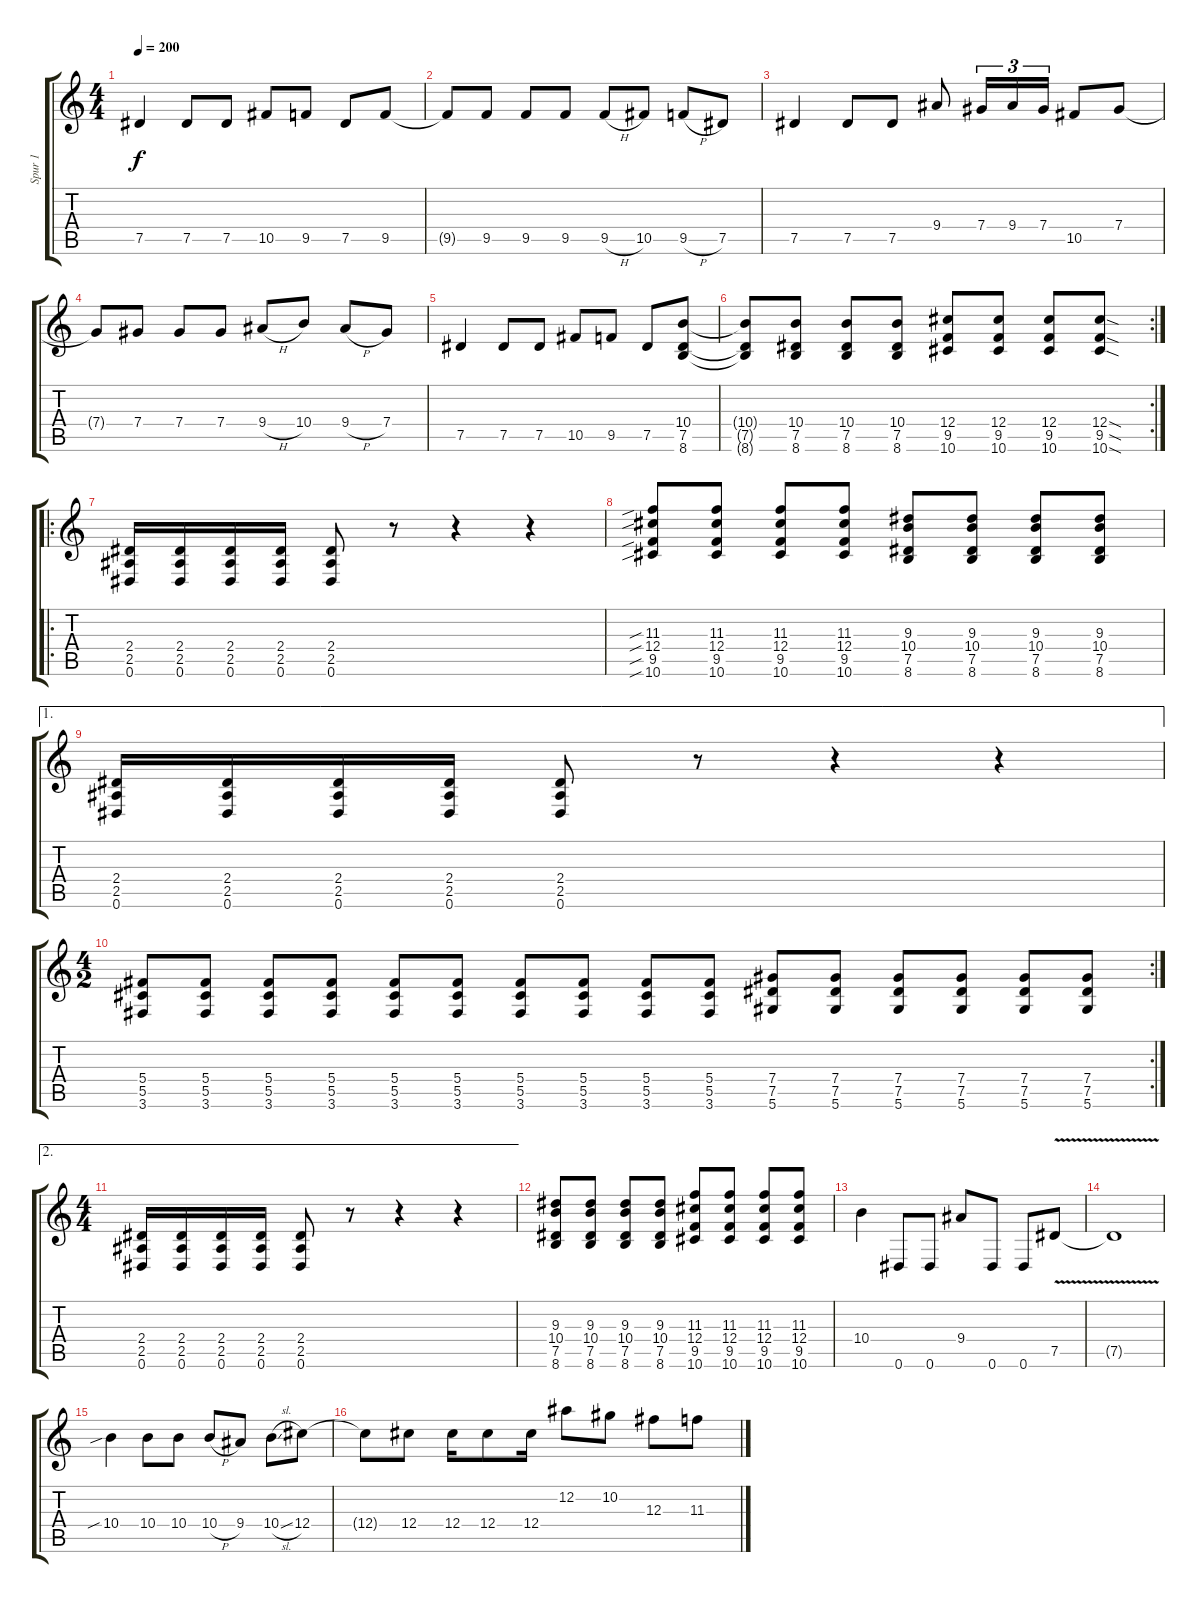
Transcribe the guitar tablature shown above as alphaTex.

\track ("Spur 1" "Spur 1") {instrument distortionguitar}
\staff {score tabs}
\tuning (Eb4 Bb3 Gb3 Db3 Ab2 Eb2) {hide}
\ts (4 4)
\tempo 200
\clef g2
\ks c
7.5.4{dy f} 7.5.8 7.5.8 10.5.8 9.5.8 7.5.8 9.5.8 |
9.5{t}.8 9.5.8 9.5.8 9.5.8 9.5{h}.8 10.5.8 9.5{h}.8 7.5.8 |
7.5.4 7.5.8 7.5.8 9.4.8 7.4.16{tu (3 2)} 9.4.16{tu (3 2)} 7.4.16{tu (3 2)} 10.5.8 7.4.8 |
7.4{t}.8 7.4.8 7.4.8 7.4.8 9.4{h}.8 10.4.8 9.4{h}.8 7.4.8 |
7.5.4 7.5.8 7.5.8 10.5.8 9.5.8 7.5.8 (10.4 7.5 8.6).8 |
\rc 2
(10.4{t} 7.5{t} 8.6{t}).8 (10.4 7.5 8.6).8 (10.4 7.5 8.6).8 (10.4 7.5 8.6).8 (12.4 9.5 10.6).8 (12.4 9.5 10.6).8 (12.4 9.5 10.6).8 (12.4{sod} 9.5{sod} 10.6{sod}).8 |
\ro
(2.4 2.5 0.6).16 (2.4 2.5 0.6).16 (2.4 2.5 0.6).16 (2.4 2.5 0.6).16 (2.4 2.5 0.6).8 r.8 r.4 r.4 |
(11.3{sib} 12.4{sib} 9.5{sib} 10.6{sib}).8 (11.3 12.4 9.5 10.6).8 (11.3 12.4 9.5 10.6).8 (11.3 12.4 9.5 10.6).8 (9.3 10.4 7.5 8.6).8 (9.3 10.4 7.5 8.6).8 (9.3 10.4 7.5 8.6).8 (9.3 10.4 7.5 8.6).8 |
\ae 1
(2.4 2.5 0.6).16 (2.4 2.5 0.6).16 (2.4 2.5 0.6).16 (2.4 2.5 0.6).16 (2.4 2.5 0.6).8 r.8 r.4 r.4 |
\rc 2
\ts (4 2)
(5.4 5.5 3.6).8 (5.4 5.5 3.6).8 (5.4 5.5 3.6).8 (5.4 5.5 3.6).8 (5.4 5.5 3.6).8 (5.4 5.5 3.6).8 (5.4 5.5 3.6).8 (5.4 5.5 3.6).8 (5.4 5.5 3.6).8 (5.4 5.5 3.6).8 (7.4 7.5 5.6).8 (7.4 7.5 5.6).8 (7.4 7.5 5.6).8 (7.4 7.5 5.6).8 (7.4 7.5 5.6).8 (7.4 7.5 5.6).8 |
\ae 2
\ts (4 4)
(2.4 2.5 0.6).16 (2.4 2.5 0.6).16 (2.4 2.5 0.6).16 (2.4 2.5 0.6).16 (2.4 2.5 0.6).8 r.8 r.4 r.4 |
(9.3 10.4 7.5 8.6).8 (9.3 10.4 7.5 8.6).8 (9.3 10.4 7.5 8.6).8 (9.3 10.4 7.5 8.6).8 (11.3 12.4 9.5 10.6).8 (11.3 12.4 9.5 10.6).8 (11.3 12.4 9.5 10.6).8 (11.3 12.4 9.5 10.6).8 |
10.4.4 0.6.8 0.6.8 9.4.8 0.6.8 0.6.8 7.5{v}.8 |
7.5{v t}.1 |
10.4{sib}.4 10.4.8 10.4.8 10.4{h}.8 9.4.8 10.4{sl}.8 12.4.8 |
12.4{t}.8 12.4.8 12.4.16 12.4.8 12.4.16 12.2.8 10.2.8 12.3.8 11.3.8
